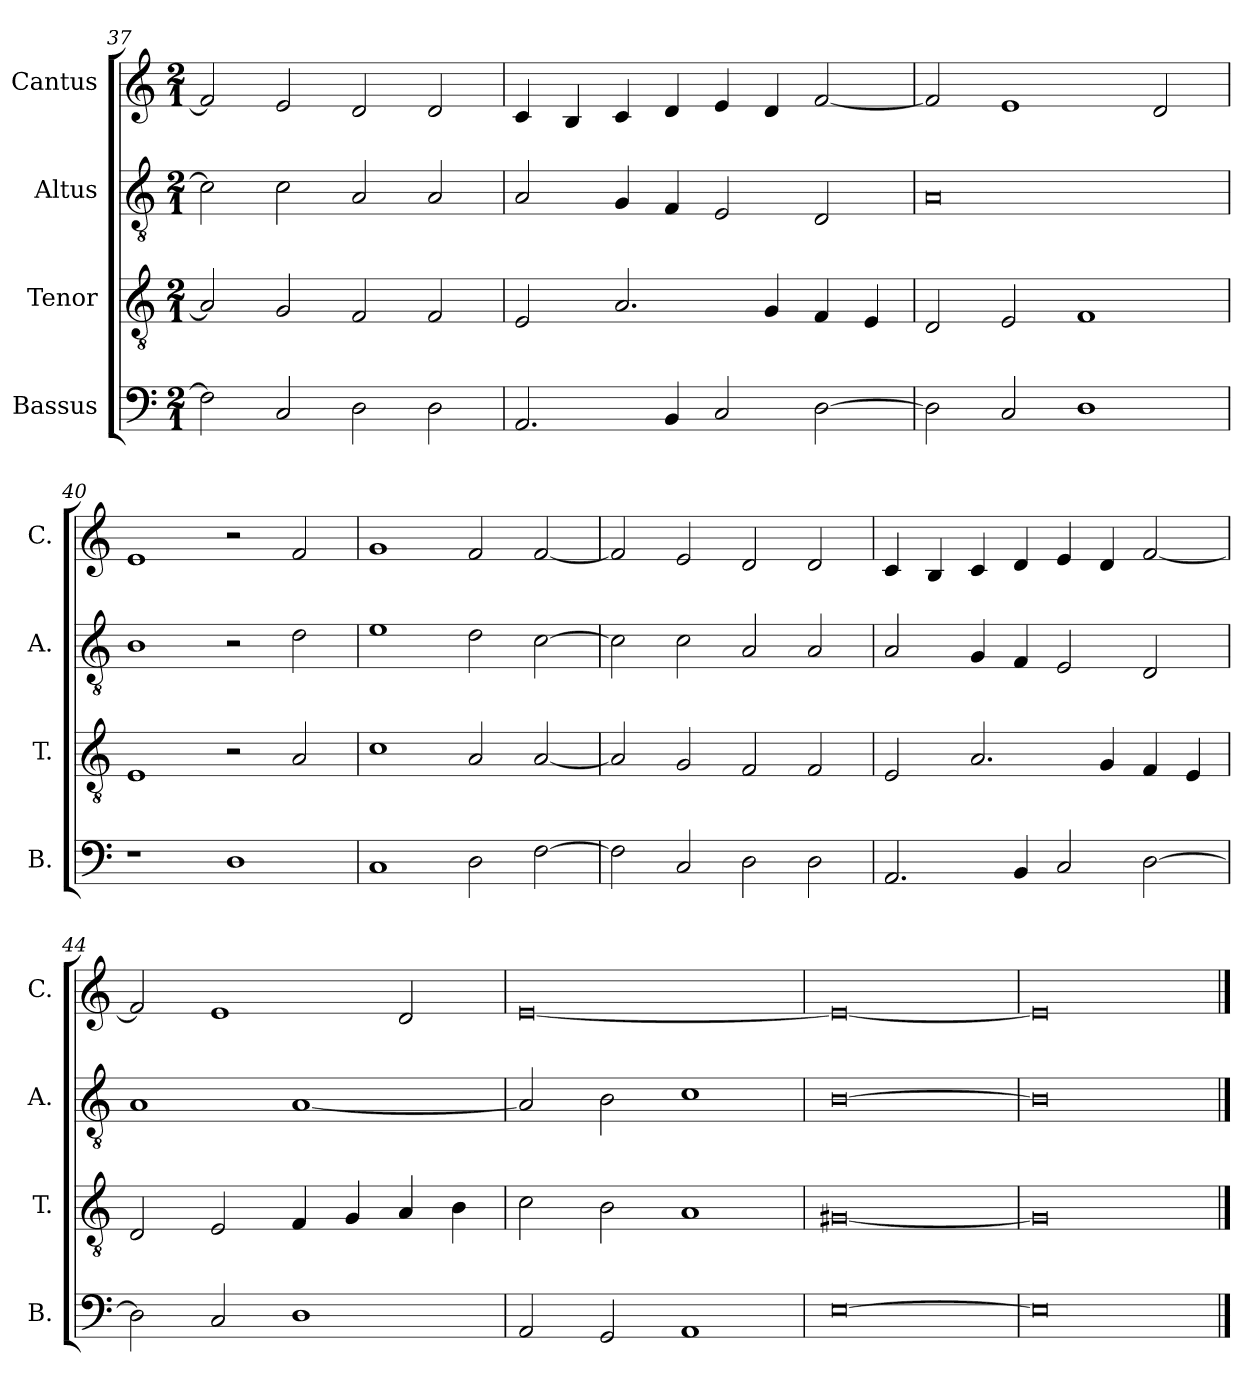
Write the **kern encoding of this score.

**kern	**kern	**kern	**kern
*part4	*part3	*part2	*part1
*staff4	*staff3	*staff2	*staff1
*I"Bassus	*I"Tenor	*I"Altus	*I"Cantus
*I'B.	*I'T.	*I'A.	*I'C.
*clefF4	*clefGv2	*clefGv2	*clefG2
*k[]	*k[]	*k[]	*k[]
*M2/1	*M2/1	*M2/1	*M2/1
=37	=37	=37	=37
2F\]	2A/]	2c\]	2f/]
2C/	2G/	2c\	2e/
2D\	2F/	2A/	2d/
2D\	2F/	2A/	2d/
=38	=38	=38	=38
2.AA/	2E/	2A/	4c/
.	.	.	4B/
.	2.A/	4G/	4c/
4BB/	.	4F/	4d/
2C/	.	2E/	4e/
.	4G/	.	4d/
[2D\	4F/	2D/	[2f/
.	4E/	.	.
!!LO:LB:g=z
=39	=39	=39	=39
2D\]	2D/	0A	2f/]
2C/	2E/	.	1e
1D	1F	.	.
.	.	.	2d/
=40	=40	=40	=40
1r	1E	1B	1e
1D	2r	2r	2r
.	2A/	2d\	2f/
=41	=41	=41	=41
1C	1c	1e	1g
2D\	2A/	2d\	2f/
[2F\	[2A/	[2c\	[2f/
=42	=42	=42	=42
2F\]	2A/]	2c\]	2f/]
2C/	2G/	2c\	2e/
2D\	2F/	2A/	2d/
2D\	2F/	2A/	2d/
=43	=43	=43	=43
2.AA/	2E/	2A/	4c/
.	.	.	4B/
.	2.A/	4G/	4c/
4BB/	.	4F/	4d/
2C/	.	2E/	4e/
.	4G/	.	4d/
[2D\	4F/	2D/	[2f/
.	4E/	.	.
=44	=44	=44	=44
2D\]	2D/	1A	2f/]
2C/	2E/	.	1e
1D	4F/	[1A	.
.	4G/	.	.
.	4A/	.	2d/
.	4B\	.	.
=45	=45	=45	=45
2AA/	2c\	2A/]	[0e
2GG/	2B\	2B\	.
1AA	1A	1c	.
!!LO:PB:g=z
=46	=46	=46	=46
[0E	[0G#X	[0B	0e_
=47	=47	=47	=47
0E]	0G#]	0B]	0e]
==	==	==	==
*-	*-	*-	*-
